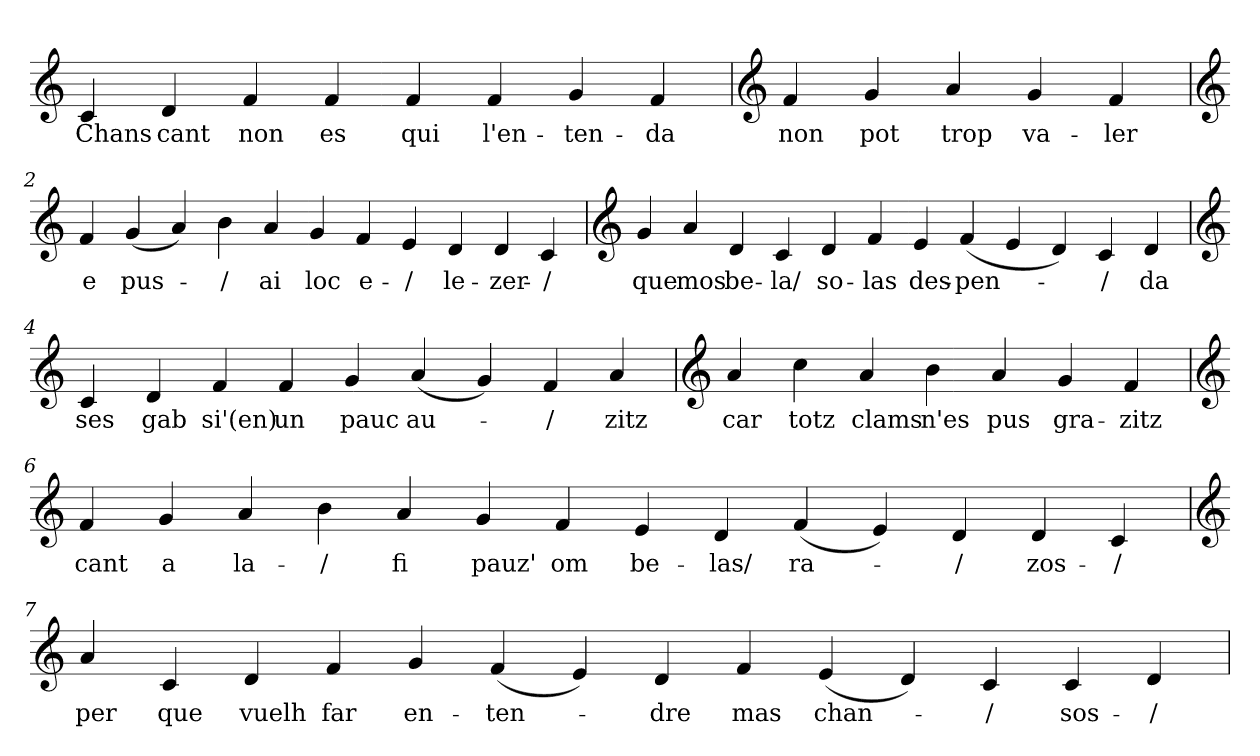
**kern	**text
*part1	*part1
*staff1	*staff1
*clefG2	*
=	=
4c	Chans
4d	cant
4f	non
4f	es
4f	qui
4f	l'en-
4g	-ten-
4f	-da
=1	=1
*clefG2	*
4f	non
4g	pot
4a	trop
4g	va-
4f	-ler
=2	=2
*clefG2	*
4f	e
(4g	pus-
4a)	.
4b	-/
4a	ai
4g	loc
4f	e-
4e	-/
4d	le-
4d	-zer-
4c	-/
=3	=3
*clefG2	*
4g	que
4a	mos
4d	be-
4c	-la/
4d	so-
4f	-las
4e	des-
(4f	-pen-
4e	.
4d)	.
4c	-/
4d	da
=4	=4
*clefG2	*
4c	ses
4d	gab
4f	si'(en)
4f	un
4g	pauc
(4a	au-
4g)	.
4f	-/
4a	zitz
=5	=5
*clefG2	*
4a	car
4cc	totz
4a	clams
4b	n'es
4a	pus
4g	gra-
4f	-zitz
=6	=6
*clefG2	*
4f	cant
4g	a
4a	la-
4b	-/
4a	fi
4g	pauz'
4f	om
4e	be-
4d	-las/
(4f	ra-
4e)	.
4d	-/
4d	zos-
4c	-/
=7	=7
*clefG2	*
4a	per
4c	que
4d	vuelh
4f	far
4g	en-
(4f	-ten-
4e)	.
4d	-dre
4f	mas
(4e	chan-
4d)	.
4c	-/
4c	sos-
4d	-/
=	=
*-	*-
